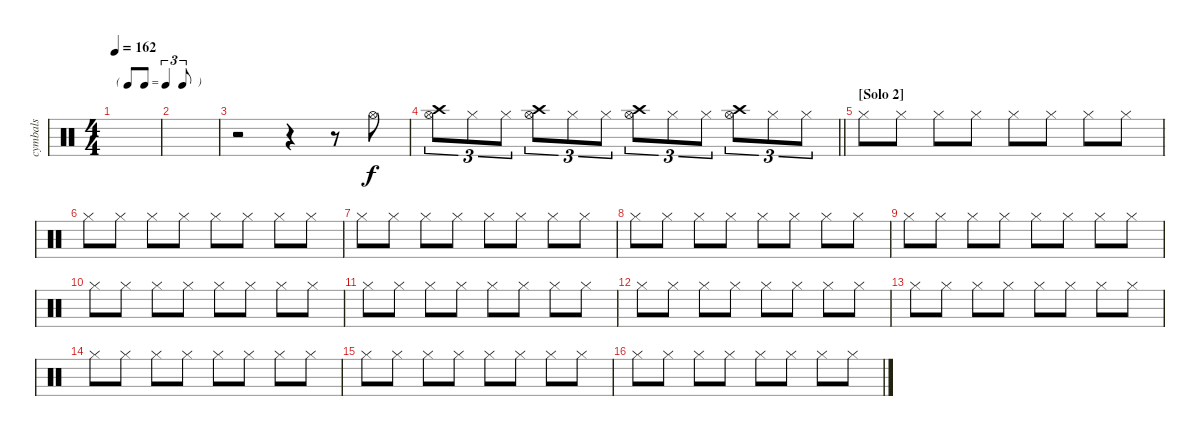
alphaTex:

\track ("cymbals" "cymbals") {instrument percussion}
\staff {score}
\articulation defaults
\ts (4 4)
\tf triplet8th
\tempo 162
\clef neutral
\ks c
|
|
r.2 r.4 r.8 "Hi-Hat (open)".8 |
\barLineRight lightlight
("Crash high (hit)" "Hi-Hat (open)").8{tu (3 2)} "Hi-Hat (closed)".8{tu (3 2)} "Hi-Hat (closed)".8{tu (3 2)} ("Crash high (hit)" "Hi-Hat (open)").8{tu (3 2)} "Hi-Hat (closed)".8{tu (3 2)} "Hi-Hat (closed)".8{tu (3 2)} ("Crash high (hit)" "Hi-Hat (open)").8{tu (3 2)} "Hi-Hat (closed)".8{tu (3 2)} "Hi-Hat (closed)".8{tu (3 2)} ("Crash high (hit)" "Hi-Hat (open)").8{tu (3 2)} "Hi-Hat (closed)".8{tu (3 2)} "Hi-Hat (closed)".8{tu (3 2)} |
\section ("" "[Solo 2]")
"Hi-Hat (closed)".8 "Hi-Hat (closed)".8 "Hi-Hat (closed)".8 "Hi-Hat (closed)".8 "Hi-Hat (closed)".8 "Hi-Hat (closed)".8 "Hi-Hat (closed)".8 "Hi-Hat (closed)".8 |
"Hi-Hat (closed)".8 "Hi-Hat (closed)".8 "Hi-Hat (closed)".8 "Hi-Hat (closed)".8 "Hi-Hat (closed)".8 "Hi-Hat (closed)".8 "Hi-Hat (closed)".8 "Hi-Hat (closed)".8 |
"Hi-Hat (closed)".8 "Hi-Hat (closed)".8 "Hi-Hat (closed)".8 "Hi-Hat (closed)".8 "Hi-Hat (closed)".8 "Hi-Hat (closed)".8 "Hi-Hat (closed)".8 "Hi-Hat (closed)".8 |
"Hi-Hat (closed)".8 "Hi-Hat (closed)".8 "Hi-Hat (closed)".8 "Hi-Hat (closed)".8 "Hi-Hat (closed)".8 "Hi-Hat (closed)".8 "Hi-Hat (closed)".8 "Hi-Hat (closed)".8 |
"Hi-Hat (closed)".8 "Hi-Hat (closed)".8 "Hi-Hat (closed)".8 "Hi-Hat (closed)".8 "Hi-Hat (closed)".8 "Hi-Hat (closed)".8 "Hi-Hat (closed)".8 "Hi-Hat (closed)".8 |
"Hi-Hat (closed)".8 "Hi-Hat (closed)".8 "Hi-Hat (closed)".8 "Hi-Hat (closed)".8 "Hi-Hat (closed)".8 "Hi-Hat (closed)".8 "Hi-Hat (closed)".8 "Hi-Hat (closed)".8 |
"Hi-Hat (closed)".8 "Hi-Hat (closed)".8 "Hi-Hat (closed)".8 "Hi-Hat (closed)".8 "Hi-Hat (closed)".8 "Hi-Hat (closed)".8 "Hi-Hat (closed)".8 "Hi-Hat (closed)".8 |
"Hi-Hat (closed)".8 "Hi-Hat (closed)".8 "Hi-Hat (closed)".8 "Hi-Hat (closed)".8 "Hi-Hat (closed)".8 "Hi-Hat (closed)".8 "Hi-Hat (closed)".8 "Hi-Hat (closed)".8 |
"Hi-Hat (closed)".8 "Hi-Hat (closed)".8 "Hi-Hat (closed)".8 "Hi-Hat (closed)".8 "Hi-Hat (closed)".8 "Hi-Hat (closed)".8 "Hi-Hat (closed)".8 "Hi-Hat (closed)".8 |
"Hi-Hat (closed)".8 "Hi-Hat (closed)".8 "Hi-Hat (closed)".8 "Hi-Hat (closed)".8 "Hi-Hat (closed)".8 "Hi-Hat (closed)".8 "Hi-Hat (closed)".8 "Hi-Hat (closed)".8 |
"Hi-Hat (closed)".8 "Hi-Hat (closed)".8 "Hi-Hat (closed)".8 "Hi-Hat (closed)".8 "Hi-Hat (closed)".8 "Hi-Hat (closed)".8 "Hi-Hat (closed)".8 "Hi-Hat (closed)".8 |
"Hi-Hat (closed)".8 "Hi-Hat (closed)".8 "Hi-Hat (closed)".8 "Hi-Hat (closed)".8 "Hi-Hat (closed)".8 "Hi-Hat (closed)".8 "Hi-Hat (closed)".8 "Hi-Hat (closed)".8
